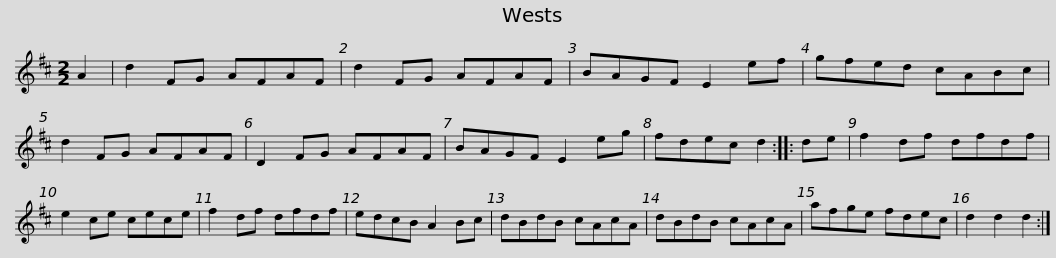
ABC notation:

X:1
L:1/8
M:2/2
I:linebreak $
K:D
V:1 treble
V:1
 A2 | d2 FG AFAF | d2 FG AFAF | BAGF E2 ef | gfed cABc | %5
 d2 FG AFAF | D2 FG AFAF |$ BAGF E2 eg | fdec d2 :: de | %10
 f2 df dfdf | e2 ce cece | f2 df dfdf | edcB A2 Bc |$ dBdB cAcA | %15
 dBdB cAcA | afge fdec | d2 d2 d2 :| %18
